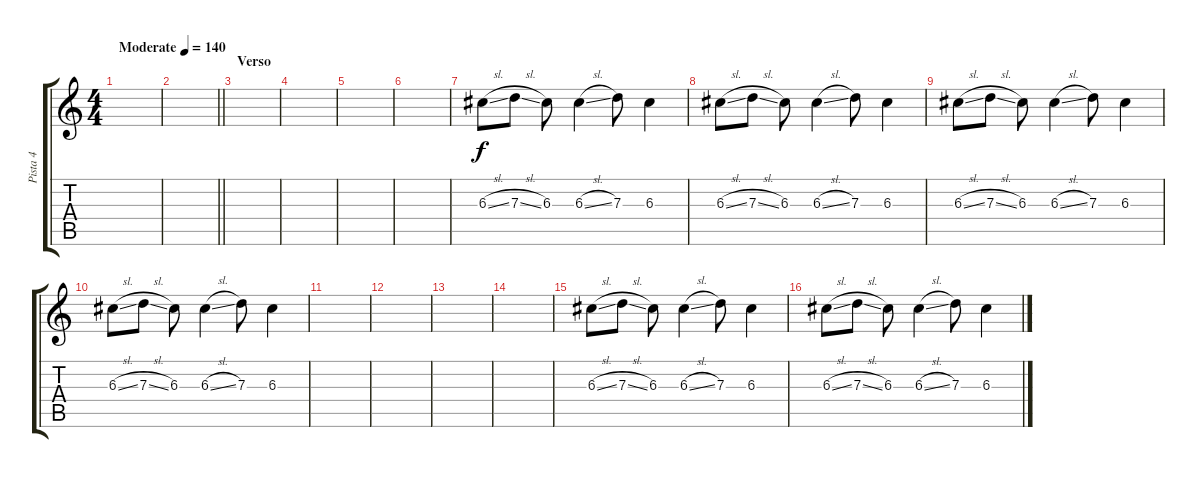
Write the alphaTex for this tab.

\track ("Pista 4" "Pista 4") {instrument acousticguitarsteel}
\staff {score tabs}
\tuning (E4 B3 G3 D3 A2 E2) {hide}
\ts (4 4)
\tempo (140 "Moderate")
\clef g2
\ks c
|
\barLineRight lightlight
|
\section ("" "Verso")
|
|
|
|
6.3{sl}.8{instrument electricpiano1} 7.3{sl}.8 6.3.8 6.3{sl}.4 7.3.8 6.3.4 |
6.3{sl}.8 7.3{sl}.8 6.3.8 6.3{sl}.4 7.3.8 6.3.4 |
6.3{sl}.8 7.3{sl}.8 6.3.8 6.3{sl}.4 7.3.8 6.3.4 |
6.3{sl}.8 7.3{sl}.8 6.3.8 6.3{sl}.4 7.3.8 6.3.4 |
|
|
|
|
6.3{sl}.8 7.3{sl}.8 6.3.8 6.3{sl}.4 7.3.8 6.3.4 |
6.3{sl}.8 7.3{sl}.8 6.3.8 6.3{sl}.4 7.3.8 6.3.4
